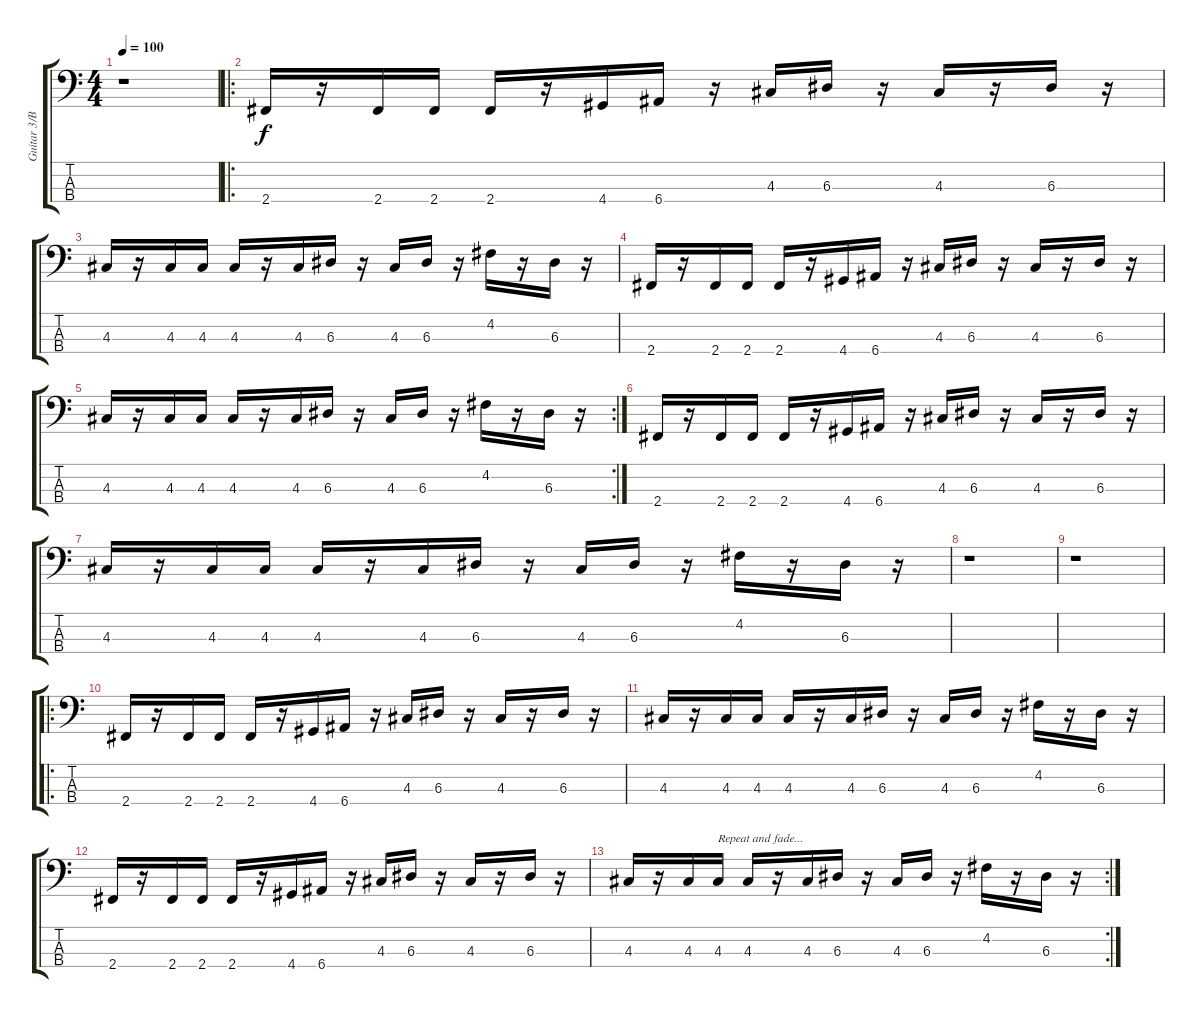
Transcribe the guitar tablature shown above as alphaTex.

\track ("Guitar 3/Bass Line" "Guitar 3/B") {instrument electricbassfinger}
\staff {score tabs}
\tuning (G2 D2 A1 E1) {hide}
\ts (4 4)
\tempo 100
\clef f4
\ks c
r.1{dy f} |
\ro
2.4.16 r.16 2.4.16 2.4.16 2.4.16 r.16 4.4.16 6.4.16 r.16 4.3.16 6.3.16 r.16 4.3.16 r.16 6.3.16 r.16 |
4.3.16 r.16 4.3.16 4.3.16 4.3.16 r.16 4.3.16 6.3.16 r.16 4.3.16 6.3.16 r.16 4.2.16 r.16 6.3.16 r.16 |
2.4.16 r.16 2.4.16 2.4.16 2.4.16 r.16 4.4.16 6.4.16 r.16 4.3.16 6.3.16 r.16 4.3.16 r.16 6.3.16 r.16 |
\rc 2
4.3.16 r.16 4.3.16 4.3.16 4.3.16 r.16 4.3.16 6.3.16 r.16 4.3.16 6.3.16 r.16 4.2.16 r.16 6.3.16 r.16 |
2.4.16 r.16 2.4.16 2.4.16 2.4.16 r.16 4.4.16 6.4.16 r.16 4.3.16 6.3.16 r.16 4.3.16 r.16 6.3.16 r.16 |
4.3.16 r.16 4.3.16 4.3.16 4.3.16 r.16 4.3.16 6.3.16 r.16 4.3.16 6.3.16 r.16 4.2.16 r.16 6.3.16 r.16 |
r.1 |
r.1 |
\ro
2.4.16 r.16 2.4.16 2.4.16 2.4.16 r.16 4.4.16 6.4.16 r.16 4.3.16 6.3.16 r.16 4.3.16 r.16 6.3.16 r.16 |
4.3.16 r.16 4.3.16 4.3.16 4.3.16 r.16 4.3.16 6.3.16 r.16 4.3.16 6.3.16 r.16 4.2.16 r.16 6.3.16 r.16 |
2.4.16 r.16 2.4.16 2.4.16 2.4.16 r.16 4.4.16 6.4.16 r.16 4.3.16 6.3.16 r.16 4.3.16 r.16 6.3.16 r.16 |
\rc 2
4.3.16 r.16 4.3.16 4.3.16{txt "Repeat and fade..."} 4.3.16 r.16 4.3.16 6.3.16 r.16 4.3.16 6.3.16 r.16 4.2.16 r.16 6.3.16 r.16
